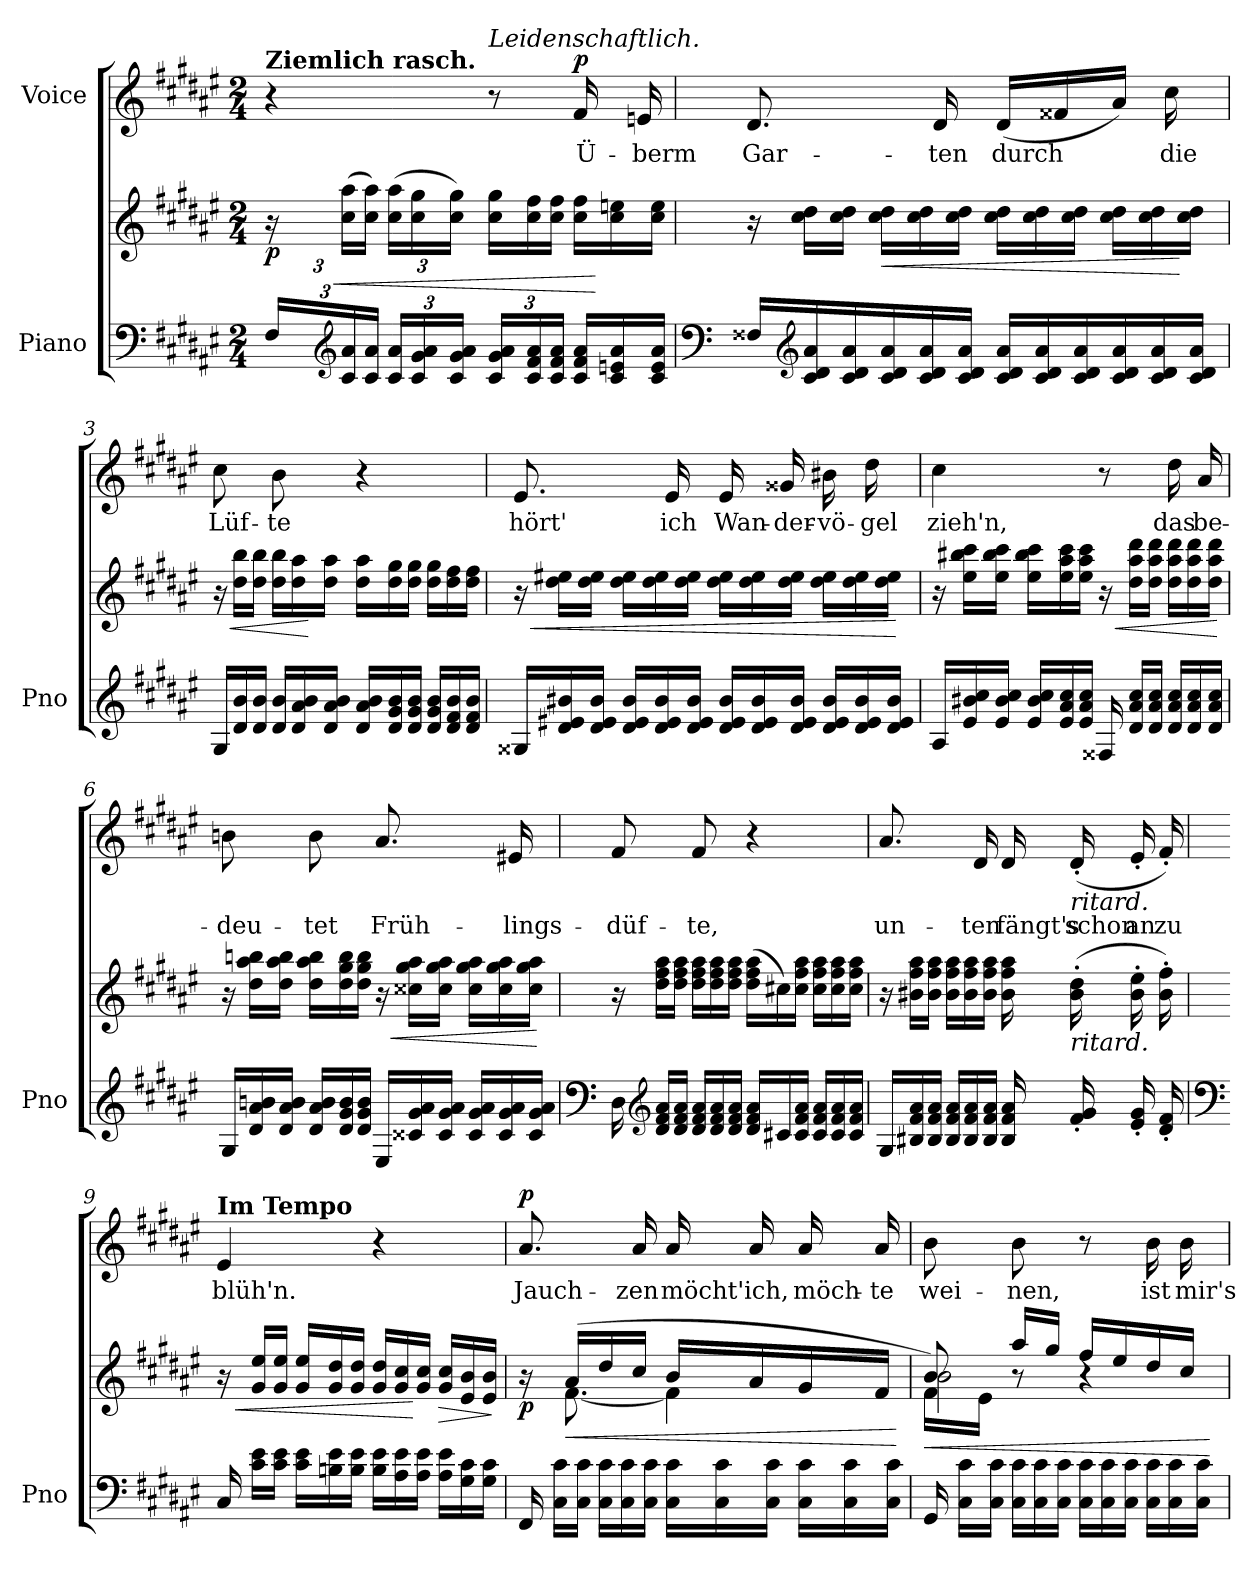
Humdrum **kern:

**kern	**kern	**dynam	**kern	**text	**dynam
*part2	*part2	*part2	*part1	*part1	*part1
*staff3	*staff2	*staff2/3	*staff1	*staff1	*staff1
*I"Piano	*	*	*I"Voice	*	*
*I'Pno	*	*	*	*	*
*clefF4	*clefG2	*	*clefG2	*	*
*k[f#c#g#d#a#e#]	*k[f#c#g#d#a#e#]	*	*k[f#c#g#d#a#e#]	*	*
*M2/4	*M2/4	*	*M2/4	*	*
*Xbrackettup	*Xbrackettup	*	*	*	*
=1	=1	=1	=1	=1	=1
!	!	!	!LO:TX:a:B:t=Ziemlich rasch.	!	!
!	!	!LO:DY:b	!	!	!
24F#/LL	24r	p	4r	.	.
*clefG2	*	*	*	*	*
!	!	!LO:HP:b	!	!	!
24c#/ 24a#/	(24cc#\ 24aa#\LL	<	.	.	.
24c#/ 24a#/JJ	24cc#\ 24aa#\JJ)	.	.	.	.
24c#/ 24a#/LL	(24cc#\ 24aa#\LL	.	.	.	.
24c#/ 24g#/ 24a#/	24cc#\ 24gg#\	.	.	.	.
24c#/ 24g#/ 24a#/JJ	24cc#\ 24gg#\JJ)	.	.	.	.
*	*Xtuplet	*	*	*	*
!	!	!	!LO:TX:i:t=Leidenschaftlich.	!	!
24c#/ 24g#/ 24a#/LL	24cc#\ 24gg#\LL	.	8r	.	.
24c#/ 24f#/ 24a#/	24cc#\ 24ff#\	.	.	.	.
24c#/ 24f#/ 24a#/JJ	24cc#\ 24ff#\JJ	.	.	.	.
*Xtuplet	*	*	*	*	*
!	!	!	!	!	!LO:DY:b
24c#/ 24f#/ 24a#/LL	24cc#\ 24ff#\LL	.	16f#/	Ü-	p
24c#/ 24en/ 24a#/	24cc#\ 24een\	[	.	.	.
.	.	.	16en/	-berm	.
24c#/ 24e/ 24a#/JJ	24cc#\ 24ee\JJ	.	.	.	.
=2	=2	=2	=2	=2	=2
*clefF4	*	*	*	*	*
24F##X/LL	24r	.	8.d#/	Gar-	.
*clefG2	*	*	*	*	*
24c#/ 24d#/ 24a#/	24cc#\ 24dd#\LL	.	.	.	.
24c#/ 24d#/ 24a#/	24cc#\ 24dd#\JJ	.	.	.	.
!	!	!LO:HP:b	!	!	!
24c#/ 24d#/ 24a#/	24cc#\ 24dd#\LL	<	.	.	.
24c#/ 24d#/ 24a#/	24cc#\ 24dd#\	.	.	.	.
.	.	.	16d#/	-ten	.
24c#/ 24d#/ 24a#/JJ	24cc#\ 24dd#\JJ	.	.	.	.
24c#/ 24d#/ 24a#/LL	24cc#\ 24dd#\LL	.	(16d#/LL	durch	.
24c#/ 24d#/ 24a#/	24cc#\ 24dd#\	.	.	.	.
.	.	.	16f##X/	.	.
24c#/ 24d#/ 24a#/	24cc#\ 24dd#\JJ	.	.	.	.
24c#/ 24d#/ 24a#/	24cc#\ 24dd#\LL	.	16a#/JJ)	.	.
24c#/ 24d#/ 24a#/	24cc#\ 24dd#\	.	.	.	.
.	.	.	16cc#\	die	.
24c#/ 24d#/ 24a#/JJ	24cc#\ 24dd#\JJ	[	.	.	.
=3	=3	=3	=3	=3	=3
24G#/LL	24r	.	8cc#\	Lüf-	.
!	!	!LO:HP:b	!	!	!
24d#/ 24b/	24dd#\ 24bb\LL	<	.	.	.
24d#/ 24b/JJ	24dd#\ 24bb\JJ	.	.	.	.
24d#/ 24b/LL	24dd#\ 24bb\LL	.	8b\	-te	.
24d#/ 24a#/ 24b/	24dd#\ 24aa#\	.	.	.	.
24d#/ 24a#/ 24b/JJ	24dd#\ 24aa#\JJ	[	.	.	.
24d#/ 24a#/ 24b/LL	24dd#\ 24aa#\LL	.	4r	.	.
24d#/ 24g#/ 24b/	24dd#\ 24gg#\	.	.	.	.
24d#/ 24g#/ 24b/JJ	24dd#\ 24gg#\JJ	.	.	.	.
24d#/ 24g#/ 24b/LL	24dd#\ 24gg#\LL	.	.	.	.
24d#/ 24f#/ 24b/	24dd#\ 24ff#\	.	.	.	.
24d#/ 24f#/ 24b/JJ	24dd#\ 24ff#\JJ	.	.	.	.
=4	=4	=4	=4	=4	=4
24G##X/LL	24r	.	8.e#/	hört'	.
!	!	!LO:HP:b	!	!	!
24d#/ 24e#X/ 24b#X/	24dd#\ 24ee#X\LL	<	.	.	.
24d#/ 24e#/ 24b#/JJ	24dd#\ 24ee#\JJ	.	.	.	.
24d#/ 24e#/ 24b#/LL	24dd#\ 24ee#\LL	.	.	.	.
24d#/ 24e#/ 24b#/	24dd#\ 24ee#\	.	.	.	.
.	.	.	16e#/	ich	.
24d#/ 24e#/ 24b#/JJ	24dd#\ 24ee#\JJ	.	.	.	.
24d#/ 24e#/ 24b#/LL	24dd#\ 24ee#\LL	.	16e#/	Wan-	.
24d#/ 24e#/ 24b#/	24dd#\ 24ee#\	.	.	.	.
.	.	.	16g##X/	-der-	.
24d#/ 24e#/ 24b#/JJ	24dd#\ 24ee#\JJ	.	.	.	.
24d#/ 24e#/ 24b#/LL	24dd#\ 24ee#\LL	.	16b#X\	-vö-	.
24d#/ 24e#/ 24b#/	24dd#\ 24ee#\	.	.	.	.
.	.	.	16dd#\	-gel	.
24d#/ 24e#/ 24b#/JJ	24dd#\ 24ee#\JJ	.	.	.	.
.	.	[	.	.	.
=5	=5	=5	=5	=5	=5
24A#/LL	24r	.	4cc#\	zieh'n,	.
24e#/ 24b#X/ 24cc#/	24ee#\ 24bb#X\ 24ccc#\LL	.	.	.	.
24e#/ 24b#/ 24cc#/JJ	24ee#\ 24bb#\ 24ccc#\JJ	.	.	.	.
24e#/ 24b#/ 24cc#/LL	24ee#\ 24bb#\ 24ccc#\LL	.	.	.	.
24e#/ 24a#/ 24cc#/	24ee#\ 24aa#\ 24ccc#\	.	.	.	.
24e#/ 24a#/ 24cc#/JJ	24ee#\ 24aa#\ 24ccc#\JJ	.	.	.	.
24F##X/	24r	.	8r	.	.
!	!	!LO:HP:b	!	!	!
24d#/ 24a#/ 24cc#/LL	24dd#\ 24aa#\ 24ddd#\LL	<	.	.	.
24d#/ 24a#/ 24cc#/JJ	24dd#\ 24aa#\ 24ddd#\JJ	.	.	.	.
24d#/ 24a#/ 24cc#/LL	24dd#\ 24aa#\ 24ddd#\LL	.	16dd#\	das	.
24d#/ 24a#/ 24cc#/	24dd#\ 24aa#\ 24ddd#\	.	.	.	.
.	.	.	16a#/	be-	.
24d#/ 24a#/ 24cc#/JJ	24dd#\ 24aa#\ 24ddd#\JJ	.	.	.	.
.	.	[	.	.	.
=6	=6	=6	=6	=6	=6
24G#/LL	24r	.	8bn\	-deu-	.
24d#/ 24a#/ 24bn/	24dd#\ 24aa#\ 24bbn\LL	.	.	.	.
24d#/ 24a#/ 24b/JJ	24dd#\ 24aa#\ 24bb\JJ	.	.	.	.
24d#/ 24a#/ 24b/LL	24dd#\ 24aa#\ 24bb\LL	.	8b\	-tet	.
24d#/ 24g#/ 24b/	24dd#\ 24gg#\ 24bb\	.	.	.	.
24d#/ 24g#/ 24b/JJ	24dd#\ 24gg#\ 24bb\JJ	.	.	.	.
24E#/LL	24r	.	8.a#/	Früh-	.
!	!	!LO:HP:b	!	!	!
24c##X/ 24g#/ 24a#/	24cc##X\ 24gg#\ 24aa#\LL	<	.	.	.
24c##/ 24g#/ 24a#/JJ	24cc##\ 24gg#\ 24aa#\JJ	.	.	.	.
24c##/ 24g#/ 24a#/LL	24cc##\ 24gg#\ 24aa#\LL	.	.	.	.
24c##/ 24g#/ 24a#/	24cc##\ 24gg#\ 24aa#\	.	.	.	.
.	.	.	16e#X/	-lings-	.
24c##/ 24g#/ 24a#/JJ	24cc##\ 24gg#\ 24aa#\JJ	.	.	.	.
.	.	[	.	.	.
=7	=7	=7	=7	=7	=7
*clefF4	*	*	*	*	*
24D#\	24r	.	8f#/	-düf-	.
*clefG2	*	*	*	*	*
24d#/ 24f#/ 24a#/LL	24dd#\ 24ff#\ 24aa#\LL	.	.	.	.
24d#/ 24f#/ 24a#/JJ	24dd#\ 24ff#\ 24aa#\JJ	.	.	.	.
24d#/ 24f#/ 24a#/LL	24dd#\ 24ff#\ 24aa#\LL	.	8f#/	-te,	.
24d#/ 24f#/ 24a#/	24dd#\ 24ff#\ 24aa#\	.	.	.	.
24d#/ 24f#/ 24a#/JJ	24dd#\ 24ff#\ 24aa#\JJ	.	.	.	.
24d#/ 24f#/ 24a#/LL	(24dd#\ 24ff#\ 24aa#\LL	.	4r	.	.
24c#X/	24cc#X\)	.	.	.	.
24c#/ 24f#/ 24a#/JJ	24cc#\ 24ff#\ 24aa#\JJ	.	.	.	.
24c#/ 24f#/ 24a#/LL	24cc#\ 24ff#\ 24aa#\LL	.	.	.	.
24c#/ 24f#/ 24a#/	24cc#\ 24ff#\ 24aa#\	.	.	.	.
24c#/ 24f#/ 24a#/JJ	24cc#\ 24ff#\ 24aa#\JJ	.	.	.	.
=8	=8	=8	=8	=8	=8
24G#/LL	24r	.	8.a#/	un-	.
24B#X/ 24f#/ 24a#/	24b#X\ 24ff#\ 24aa#\LL	.	.	.	.
24B#/ 24f#/ 24a#/JJ	24b#\ 24ff#\ 24aa#\JJ	.	.	.	.
24B#/ 24f#/ 24a#/LL	24b#\ 24ff#\ 24aa#\LL	.	.	.	.
24B#/ 24f#/ 24a#/	24b#\ 24ff#\ 24aa#\	.	.	.	.
.	.	.	16d#/	-ten	.
24B#/ 24f#/ 24a#/JJ	24b#\ 24ff#\ 24aa#\JJ	.	.	.	.
16B#/ 16f#/ 16a#/	16b#\ 16ff#\ 16aa#\	.	16d#/	fängt's	.
!	!	!	!LO:TX:b:i:t=ritard.	!	!
!	!LO:TX:b:i:t=ritard.	!	!	!	!
16f#/' 16g#/'	(16b#\' 16dd#\'	.	(16d#'>/	schon	.
16e#/' 16g#/'	16b#\' 16ee#\'	.	16e#'>/	an	.
16d#/' 16f#/'	16b#\' 16ff#\')	.	16f#'>/)	zu	.
=9	=9	=9	=9	=9	=9
*clefF4	*	*	*	*	*
!	!	!	!LO:TX:a:B:t=Im Tempo	!	!
24C#/	24r	.	4e#/	blüh'n.	.
!	!	!LO:HP:b	!	!	!
24c#\ 24e#\LL	24g#/ 24ee#/LL	<	.	.	.
24c#\ 24e#\JJ	24g#/ 24ee#/JJ	.	.	.	.
24c#\ 24e#\LL	24g#/ 24ee#/LL	.	.	.	.
24Bn\ 24e#\	24g#/ 24dd#/	.	.	.	.
24B\ 24e#\JJ	24g#/ 24dd#/JJ	.	.	.	.
24B\ 24e#\LL	24g#/ 24dd#/LL	.	4r	.	.
24A#\ 24e#\	24g#/ 24cc#/	.	.	.	.
24A#\ 24e#\JJ	24g#/ 24cc#/JJ	[	.	.	.
!	!	!LO:HP:b	!	!	!
24A#\ 24e#\LL	24g#/ 24cc#/LL	>	.	.	.
24G#\ 24c#\	24e#/ 24b/	.	.	.	.
24G#\ 24c#\JJ	24e#/ 24b/JJ	.	.	.	.
.	.	]	.	.	.
=10	=10	=10	=10	=10	=10
*	*^	*	*	*	*
!	!	!	!LO:DY:b	!	!	!LO:DY:b
24FF#/	16r	16ryy	p	8.a#/	Jauch-	p
24C#\ 24c#\LL	.	.	.	.	.	.
!	!	!	!LO:HP:b	!	!	!
.	(16a#/LL	[8.f#\	<	.	.	.
24C#\ 24c#\JJ	.	.	.	.	.	.
24C#\ 24c#\LL	16dd#/	.	.	.	.	.
24C#\ 24c#\	.	.	.	.	.	.
.	16cc#/JJ	.	.	16a#/	-zen	.
24C#\ 24c#\JJ	.	.	.	.	.	.
24C#\ 24c#\LL	16b/LL	4f#\]	.	16a#/	möcht'	.
24C#\ 24c#\	.	.	.	.	.	.
.	16a#/	.	.	16a#/	ich,	.
24C#\ 24c#\JJ	.	.	.	.	.	.
24C#\ 24c#\LL	16g#/	.	.	16a#/	möch-	.
24C#\ 24c#\	.	.	.	.	.	.
.	16f#/JJ	.	.	16a#/	-te	.
24C#\ 24c#\JJ	.	.	.	.	.	.
*	*v	*v	*	*	*	*
.	.	[	.	.	.
=11	=11	=11	=11	=11	=11
!	!	!LO:HP:b	!	!	!
*	*^	*	*	*	*
*	*	*^	*	*	*	*
24GG#/	8b/)	2b\	16f#\LL	<	8b\	wei-	.
24C#\ 24c#\LL	.	.	.	.	.	.	.
.	.	.	16e#\JJ	.	.	.	.
24C#\ 24c#\JJ	.	.	.	.	.	.	.
24C#\ 24c#\LL	16aa#/LL	.	8r	.	8b\	-nen,	.
24C#\ 24c#\	.	.	.	.	.	.	.
.	16gg#/JJ	.	.	.	.	.	.
24C#\ 24c#\JJ	.	.	.	.	.	.	.
24C#\ 24c#\LL	16ff#/LL	.	4r	.	8r	.	.
24C#\ 24c#\	.	.	.	.	.	.	.
.	16ee#/	.	.	.	.	.	.
24C#\ 24c#\JJ	.	.	.	.	.	.	.
24C#\ 24c#\LL	16dd#/	.	.	.	16b\	ist	.
24C#\ 24c#\	.	.	.	.	.	.	.
.	16cc#/JJ	.	.	.	16b\	mir's	.
24C#\ 24c#\JJ	.	.	.	.	.	.	.
*	*v	*v	*v	*	*	*	*
.	.	[	.	.	.
=	=	=	=	=	=
*-	*-	*-	*-	*-	*-
